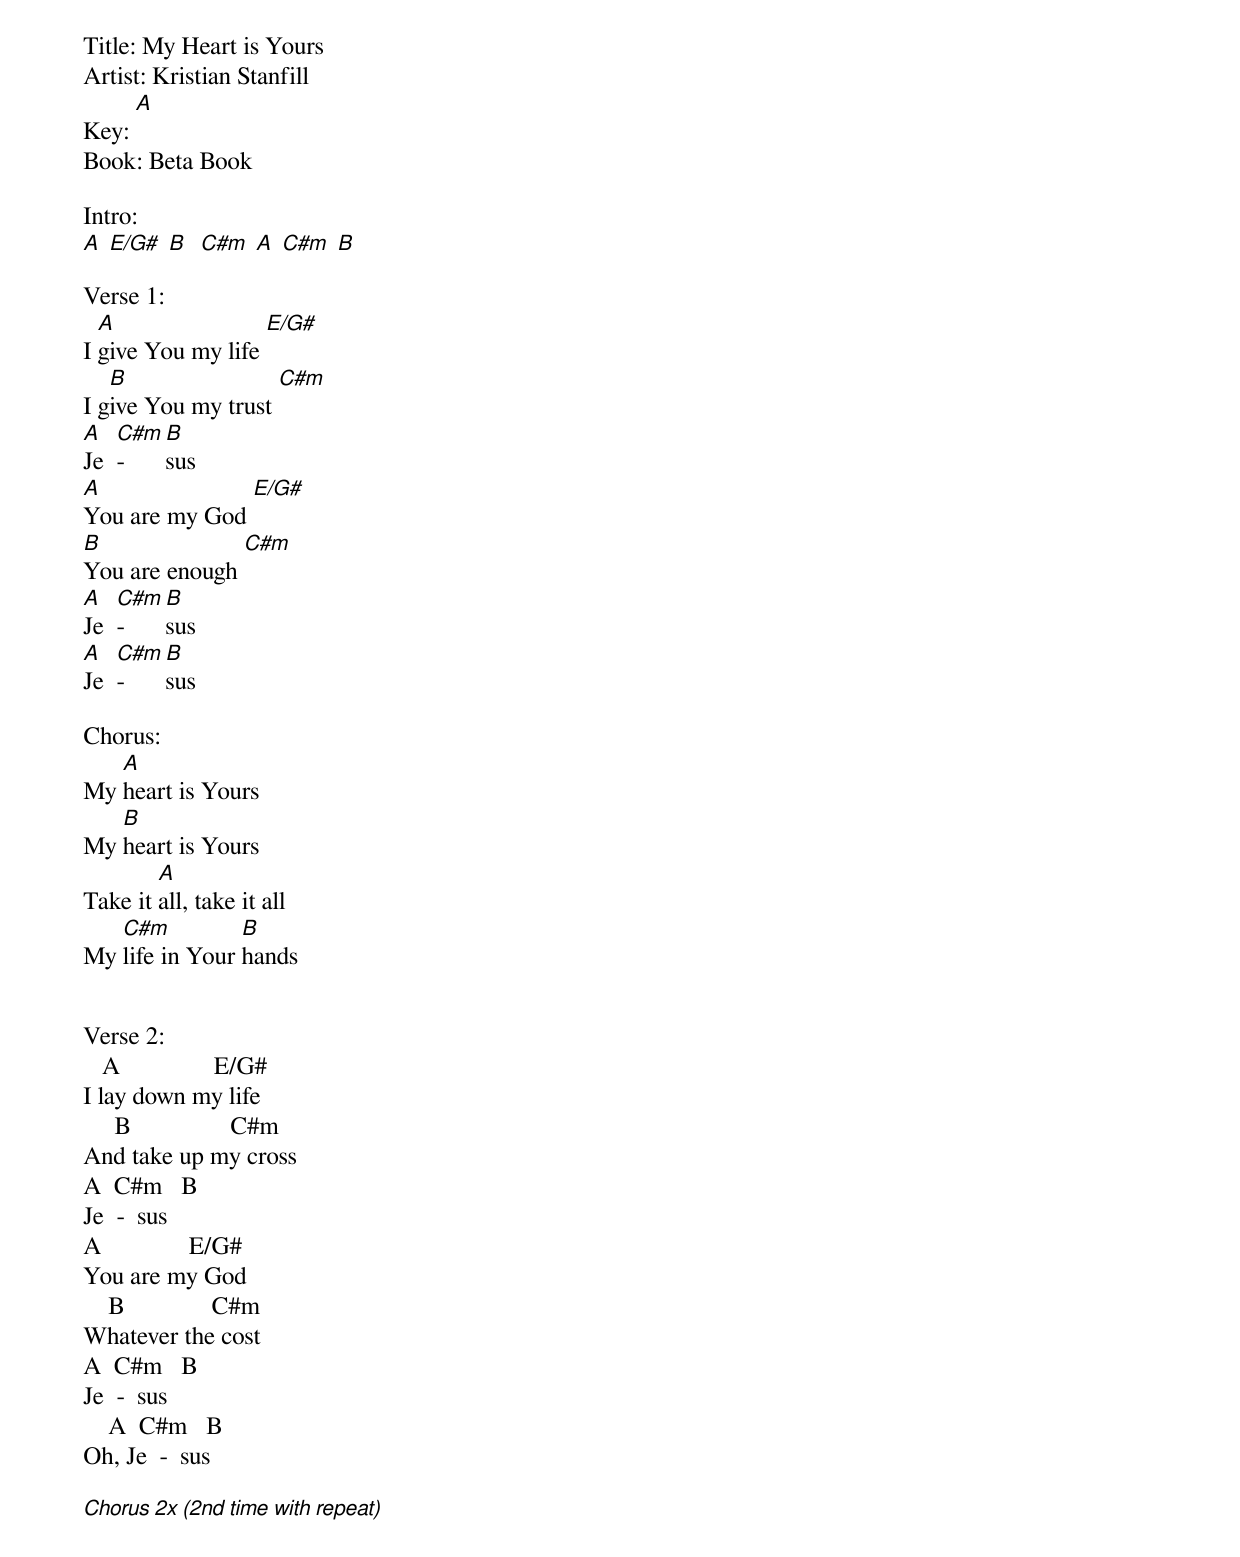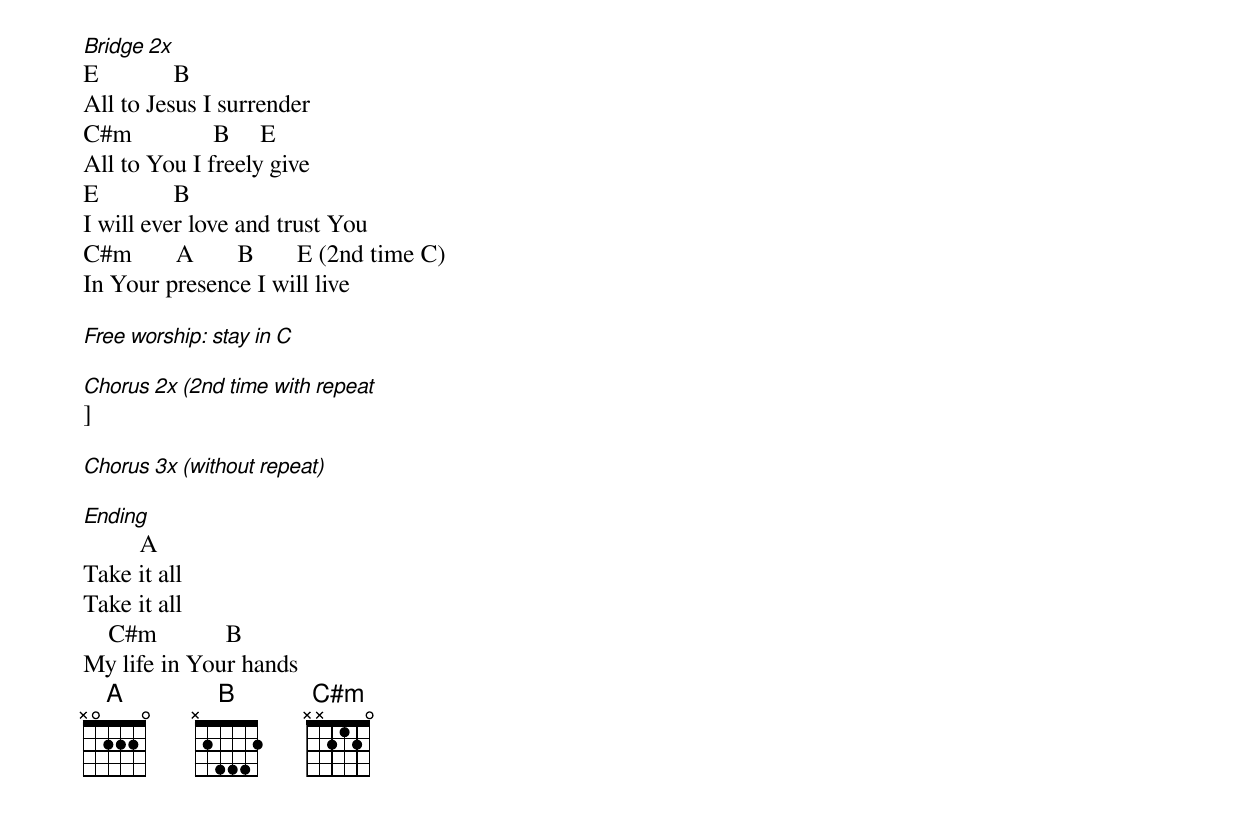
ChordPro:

Title: My Heart is Yours
Artist: Kristian Stanfill
Key: [A]
Book: Beta Book

Intro:
[A] [E/G#] [B]  [C#m] [A] [C#m] [B]

Verse 1:
I [A]give You my life [E/G#]
I g[B]ive You my trust [C#m]
[A]Je  [C#m]-   [B]sus
[A]You are my God [E/G#]
[B]You are enough [C#m]
[A]Je  [C#m]-   [B]sus
[A]Je  [C#m]-   [B]sus

Chorus:
My [A]heart is Yours
My [B]heart is Yours
Take it [A]all, take it all
My [C#m]life in Your [B]hands


Verse 2:
   A               E/G#
I lay down my life
     B                C#m
And take up my cross
A  C#m   B
Je  -  sus
A              E/G#
You are my God
    B              C#m
Whatever the cost
A  C#m   B
Je  -  sus
    A  C#m   B
Oh, Je  -  sus

[Chorus 2x (2nd time with repeat)]


[Bridge 2x]
E            B
All to Jesus I surrender
C#m             B     E
All to You I freely give
E            B
I will ever love and trust You
C#m       A       B       E (2nd time C)
In Your presence I will live

[Free worship: stay in C]

[Chorus 2x (2nd time with repeat]]

[Chorus 3x (without repeat)]

[Ending]
         A
Take it all
Take it all
    C#m           B
My life in Your hands
